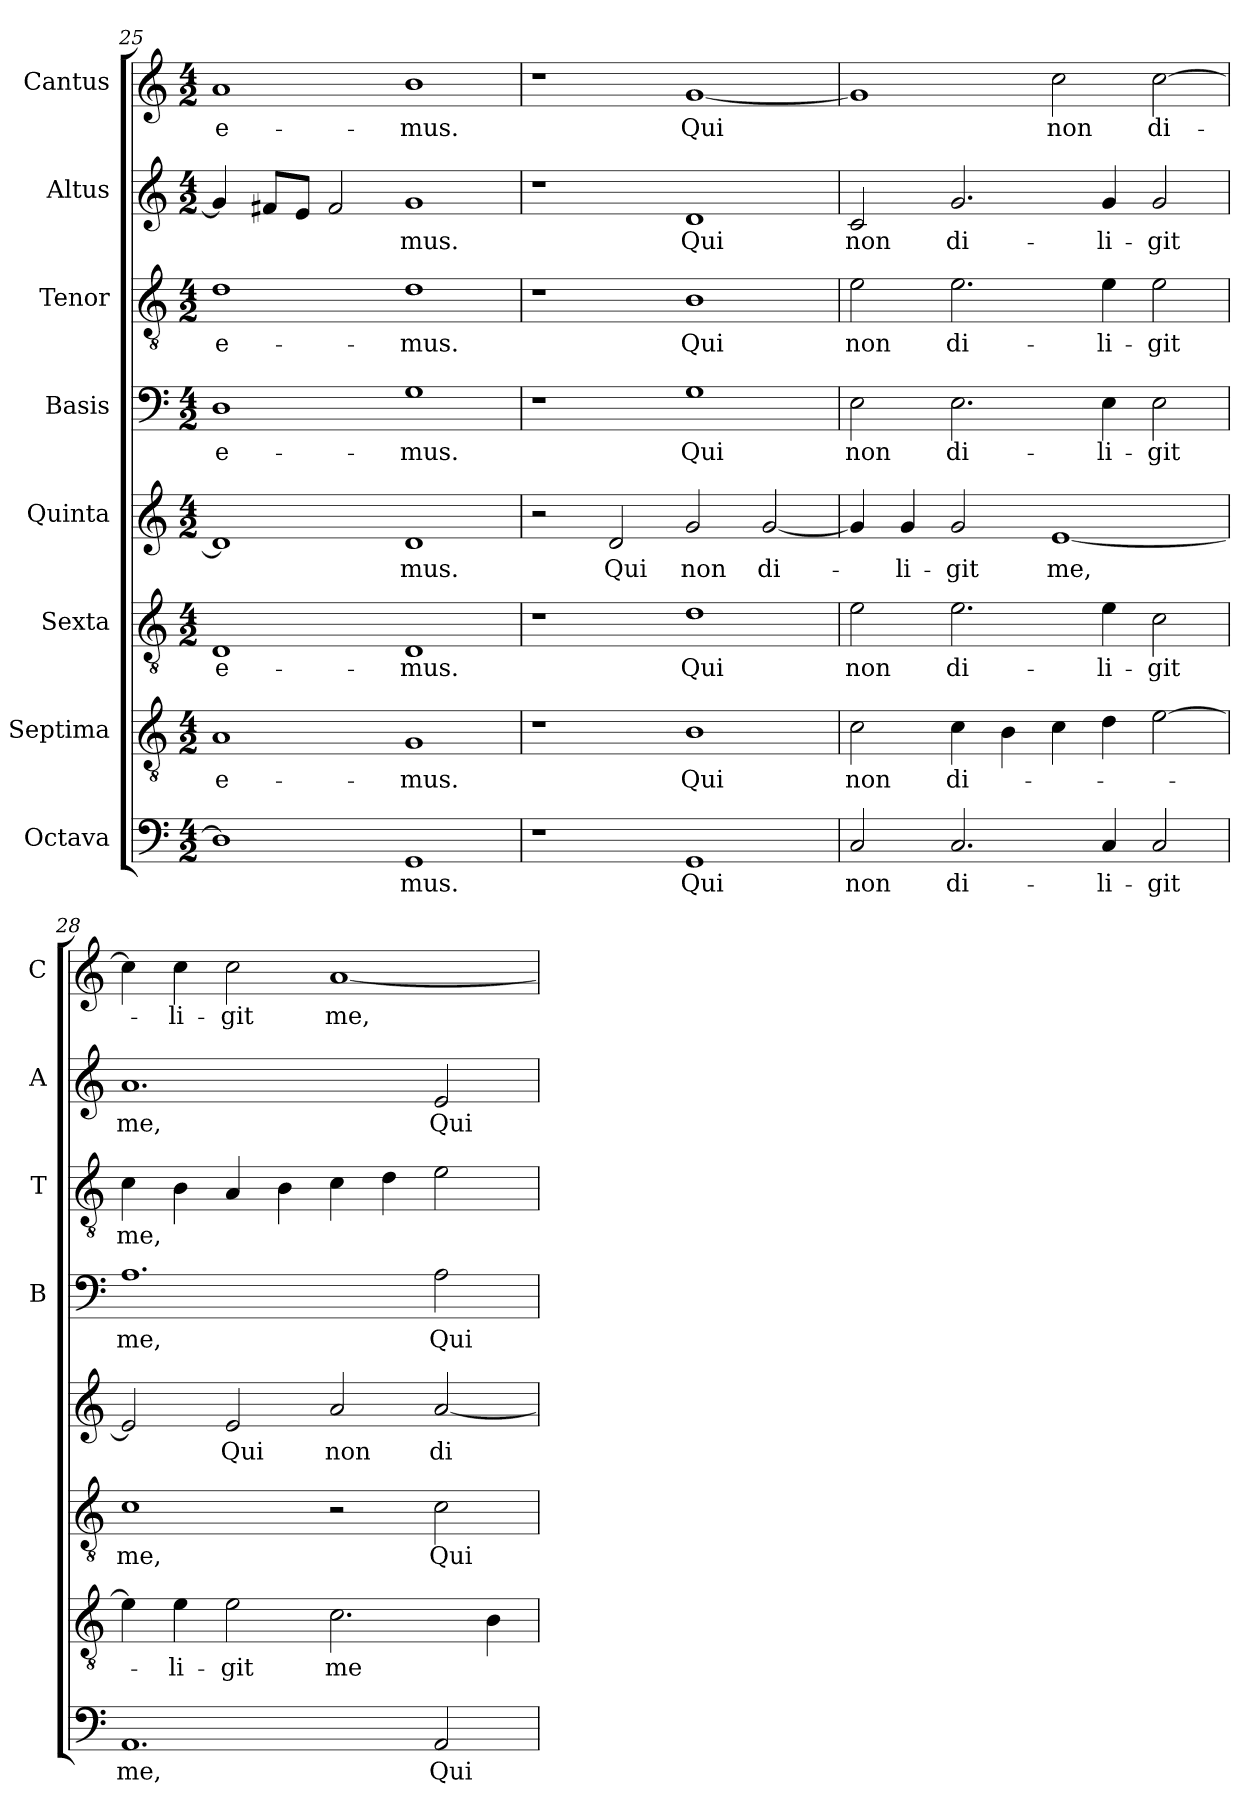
**kern	**text	**kern	**text	**kern	**text	**kern	**text	**kern	**text	**kern	**text	**kern	**text	**kern	**text
*part8	*part8	*part7	*part7	*part6	*part6	*part5	*part5	*part4	*part4	*part3	*part3	*part2	*part2	*part1	*part1
*staff8	*staff8	*staff7	*staff7	*staff6	*staff6	*staff5	*staff5	*staff4	*staff4	*staff3	*staff3	*staff2	*staff2	*staff1	*staff1
*I"Octava	*	*I"Septima	*	*I"Sexta	*	*I"Quinta	*	*I"Basis	*	*I"Tenor	*	*I"Altus	*	*I"Cantus	*
*	*	*	*	*	*	*	*	*I'B	*	*I'T	*	*I'A	*	*I'C	*
*clefF4	*	*clefGv2	*	*clefGv2	*	*clefG2	*	*clefF4	*	*clefGv2	*	*clefG2	*	*clefG2	*
*k[]	*	*k[]	*	*k[]	*	*k[]	*	*k[]	*	*k[]	*	*k[]	*	*k[]	*
*C:	*	*C:	*	*C:	*	*C:	*	*C:	*	*C:	*	*C:	*	*C:	*
*M4/2	*	*M4/2	*	*M4/2	*	*M4/2	*	*M4/2	*	*M4/2	*	*M4/2	*	*M4/2	*
=25	=25	=25	=25	=25	=25	=25	=25	=25	=25	=25	=25	=25	=25	=25	=25
!	!	!	!LO:LY:b	!	!LO:LY:b	!	!	!	!LO:LY:b	!	!LO:LY:b	!	!	!	!LO:LY:b
1D]	.	1A	-e-	1D	-e-	1d]	.	1D	-e-	1d	-e-	4g/]	.	1a	-e-
.	.	.	.	.	.	.	.	.	.	.	.	8f#X/L	.	.	.
.	.	.	.	.	.	.	.	.	.	.	.	8e/J	.	.	.
.	.	.	.	.	.	.	.	.	.	.	.	2f#/	.	.	.
!	!LO:LY:b	!	!LO:LY:b	!	!LO:LY:b	!	!LO:LY:b	!	!LO:LY:b	!	!LO:LY:b	!	!LO:LY:b	!	!LO:LY:b
1GG	-mus.	1G	-mus.	1D	-mus.	1d	-mus.	1G	-mus.	1d	-mus.	1g	-mus.	1b	-mus.
=26	=26	=26	=26	=26	=26	=26	=26	=26	=26	=26	=26	=26	=26	=26	=26
1r	.	1r	.	1r	.	2r	.	1r	.	1r	.	1r	.	1r	.
!	!	!	!	!	!	!	!LO:LY:b	!	!	!	!	!	!	!	!
.	.	.	.	.	.	2d/	Qui	.	.	.	.	.	.	.	.
!	!LO:LY:b	!	!LO:LY:b	!	!LO:LY:b	!	!LO:LY:b	!	!LO:LY:b	!	!LO:LY:b	!	!LO:LY:b	!	!LO:LY:b
1GG	Qui	1B	Qui	1d	Qui	2g/	non	1G	Qui	1B	Qui	1d	Qui	[1g	Qui
!	!	!	!	!	!	!	!LO:LY:b	!	!	!	!	!	!	!	!
.	.	.	.	.	.	[2g/	di-	.	.	.	.	.	.	.	.
=27	=27	=27	=27	=27	=27	=27	=27	=27	=27	=27	=27	=27	=27	=27	=27
!	!LO:LY:b	!	!LO:LY:b	!	!LO:LY:b	!	!	!	!LO:LY:b	!	!LO:LY:b	!	!LO:LY:b	!	!
2C/	non	2c\	non	2e\	non	4g/]	.	2E\	non	2e\	non	2c/	non	1g]	.
!	!	!	!	!	!	!	!LO:LY:b	!	!	!	!	!	!	!	!
.	.	.	.	.	.	4g/	-li-	.	.	.	.	.	.	.	.
!	!LO:LY:b	!	!LO:LY:b	!	!LO:LY:b	!	!LO:LY:b	!	!LO:LY:b	!	!LO:LY:b	!	!LO:LY:b	!	!
2.C/	di-	4c\	di-	2.e\	di-	2g/	-git	2.E\	di-	2.e\	di-	2.g/	di-	.	.
.	.	4B\	.	.	.	.	.	.	.	.	.	.	.	.	.
!	!	!	!	!	!	!	!LO:LY:b	!	!	!	!	!	!	!	!LO:LY:b
.	.	4c\	.	.	.	[1e	me,	.	.	.	.	.	.	2cc\	non
!	!LO:LY:b	!	!	!	!LO:LY:b	!	!	!	!LO:LY:b	!	!LO:LY:b	!	!LO:LY:b	!	!
4C/	-li-	4d\	.	4e\	-li-	.	.	4E\	-li-	4e\	-li-	4g/	-li-	.	.
!	!LO:LY:b	!	!	!	!LO:LY:b	!	!	!	!LO:LY:b	!	!LO:LY:b	!	!LO:LY:b	!	!LO:LY:b
2C/	-git	[2e\	.	2c\	-git	.	.	2E\	-git	2e\	-git	2g/	-git	[2cc\	di-
!!LO:LB:g=z
=28	=28	=28	=28	=28	=28	=28	=28	=28	=28	=28	=28	=28	=28	=28	=28
!	!LO:LY:b	!	!	!	!LO:LY:b	!	!	!	!LO:LY:b	!	!LO:LY:b	!	!LO:LY:b	!	!
1.AA	me,	4e\]	.	1c	me,	2e/]	.	1.A	me,	4c\	me,	1.a	me,	4cc\]	.
!	!	!	!LO:LY:b	!	!	!	!	!	!	!	!	!	!	!	!LO:LY:b
.	.	4e\	-li-	.	.	.	.	.	.	4B\	.	.	.	4cc\	-li-
!	!	!	!LO:LY:b	!	!	!	!LO:LY:b	!	!	!	!	!	!	!	!LO:LY:b
.	.	2e\	-git	.	.	2e/	Qui	.	.	4A/	.	.	.	2cc\	-git
.	.	.	.	.	.	.	.	.	.	4B\	.	.	.	.	.
!	!	!	!LO:LY:b	!	!	!	!LO:LY:b	!	!	!	!	!	!	!	!LO:LY:b
.	.	2.c\	me	2r	.	2a/	non	.	.	4c\	.	.	.	[1a	me,
.	.	.	.	.	.	.	.	.	.	4d\	.	.	.	.	.
!	!LO:LY:b	!	!	!	!LO:LY:b	!	!LO:LY:b	!	!LO:LY:b	!	!	!	!LO:LY:b	!	!
2AA/	Qui	.	.	2c\	Qui	[2a/	di-	2A\	Qui	2e\	.	2e/	Qui	.	.
.	.	4B\	.	.	.	.	.	.	.	.	.	.	.	.	.
=	=	=	=	=	=	=	=	=	=	=	=	=	=	=	=
*-	*-	*-	*-	*-	*-	*-	*-	*-	*-	*-	*-	*-	*-	*-	*-
